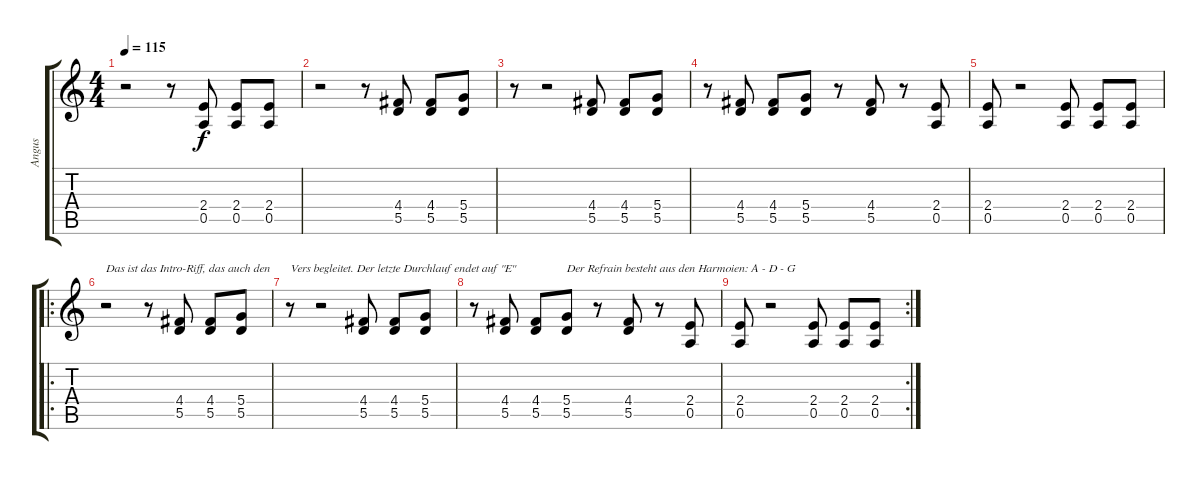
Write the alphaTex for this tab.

\track ("Angus" "Angus") {instrument overdrivenguitar}
\staff {score tabs}
\tuning (E4 B3 G3 D3 A2 E2) {hide}
\ts (4 4)
\tempo 115
\clef g2
\ks c
r.2{dy f instrument overdrivenguitar} r.8 (2.4 0.5).8 (2.4 0.5).8 (2.4 0.5).8 |
r.2 r.8 (4.4 5.5).8 (4.4 5.5).8 (5.4 5.5).8 |
r.8 r.2 (4.4 5.5).8 (4.4 5.5).8 (5.4 5.5).8 |
r.8 (4.4 5.5).8 (4.4 5.5).8 (5.4 5.5).8 r.8 (4.4 5.5).8 r.8 (2.4 0.5).8 |
(2.4 0.5).8 r.2 (2.4 0.5).8 (2.4 0.5).8 (2.4 0.5).8 |
\ro
r.2{txt "Das ist das Intro-Riff, das auch den"} r.8 (4.4 5.5).8 (4.4 5.5).8 (5.4 5.5).8 |
r.8{txt "Vers begleitet. Der letzte Durchlauf endet auf \"E\""} r.2 (4.4 5.5).8 (4.4 5.5).8 (5.4 5.5).8 |
r.8 (4.4 5.5).8 (4.4 5.5).8 (5.4 5.5).8{txt "Der Refrain besteht aus den Harmoien: A - D - G"} r.8 (4.4 5.5).8 r.8 (2.4 0.5).8 |
\rc 2
(2.4 0.5).8 r.2 (2.4 0.5).8 (2.4 0.5).8 (2.4 0.5).8
